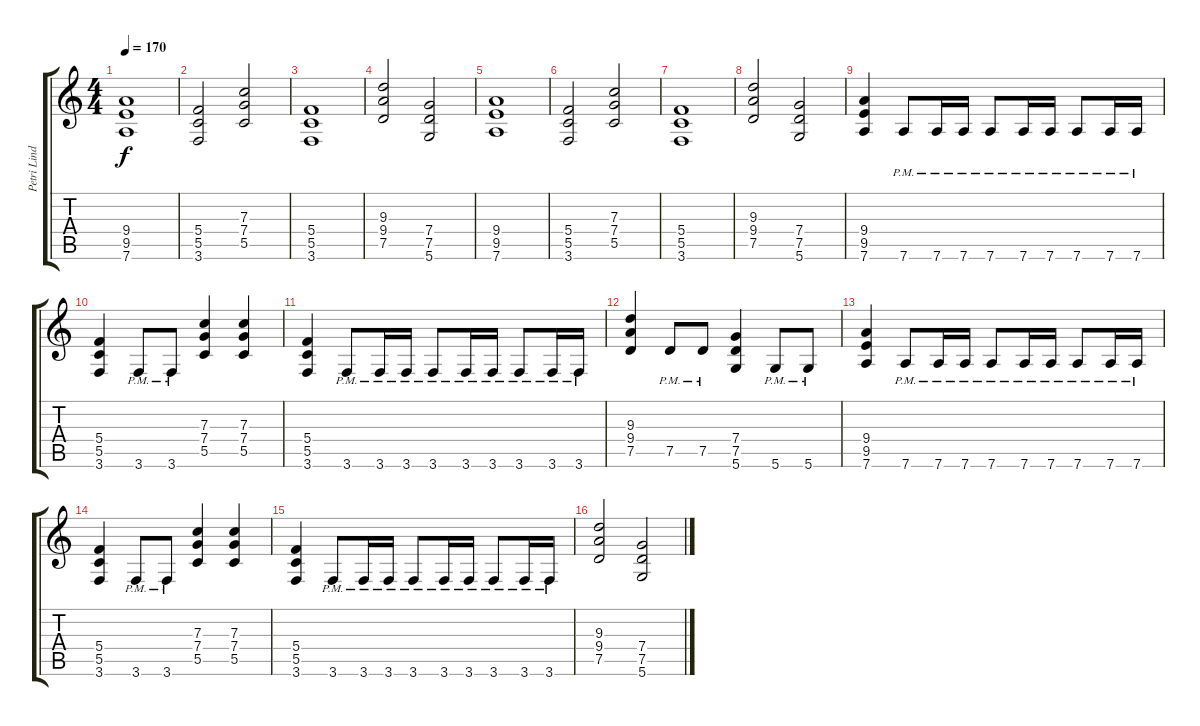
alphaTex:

\track ("Petri Lindroos" "Petri Lind") {instrument distortionguitar}
\staff {score tabs}
\tuning (D4 A3 F3 C3 G2 D2) {hide}
\ts (4 4)
\tempo 170
\clef g2
\ks c
(9.4 9.5 7.6).1{dy f} |
(5.4 5.5 3.6).2 (7.3 7.4 5.5).2 |
(5.4 5.5 3.6).1 |
(9.3 9.4 7.5).2 (7.4 7.5 5.6).2 |
(9.4 9.5 7.6).1 |
(5.4 5.5 3.6).2 (7.3 7.4 5.5).2 |
(5.4 5.5 3.6).1 |
(9.3 9.4 7.5).2 (7.4 7.5 5.6).2 |
(9.4 9.5 7.6).4 7.6{pm}.8 7.6{pm}.16 7.6{pm}.16 7.6{pm}.8 7.6{pm}.16 7.6{pm}.16 7.6{pm}.8 7.6{pm}.16 7.6{pm}.16 |
(5.4 5.5 3.6).4 3.6{pm}.8 3.6{pm}.8 (7.3 7.4 5.5).4 (7.3 7.4 5.5).4 |
(5.4 5.5 3.6).4 3.6{pm}.8 3.6{pm}.16 3.6{pm}.16 3.6{pm}.8 3.6{pm}.16 3.6{pm}.16 3.6{pm}.8 3.6{pm}.16 3.6{pm}.16 |
(9.3 9.4 7.5).4 7.5{pm}.8 7.5{pm}.8 (7.4 7.5 5.6).4 5.6{pm}.8 5.6{pm}.8 |
(9.4 9.5 7.6).4 7.6{pm}.8 7.6{pm}.16 7.6{pm}.16 7.6{pm}.8 7.6{pm}.16 7.6{pm}.16 7.6{pm}.8 7.6{pm}.16 7.6{pm}.16 |
(5.4 5.5 3.6).4 3.6{pm}.8 3.6{pm}.8 (7.3 7.4 5.5).4 (7.3 7.4 5.5).4 |
(5.4 5.5 3.6).4 3.6{pm}.8 3.6{pm}.16 3.6{pm}.16 3.6{pm}.8 3.6{pm}.16 3.6{pm}.16 3.6{pm}.8 3.6{pm}.16 3.6{pm}.16 |
(9.3 9.4 7.5).2 (7.4 7.5 5.6).2
